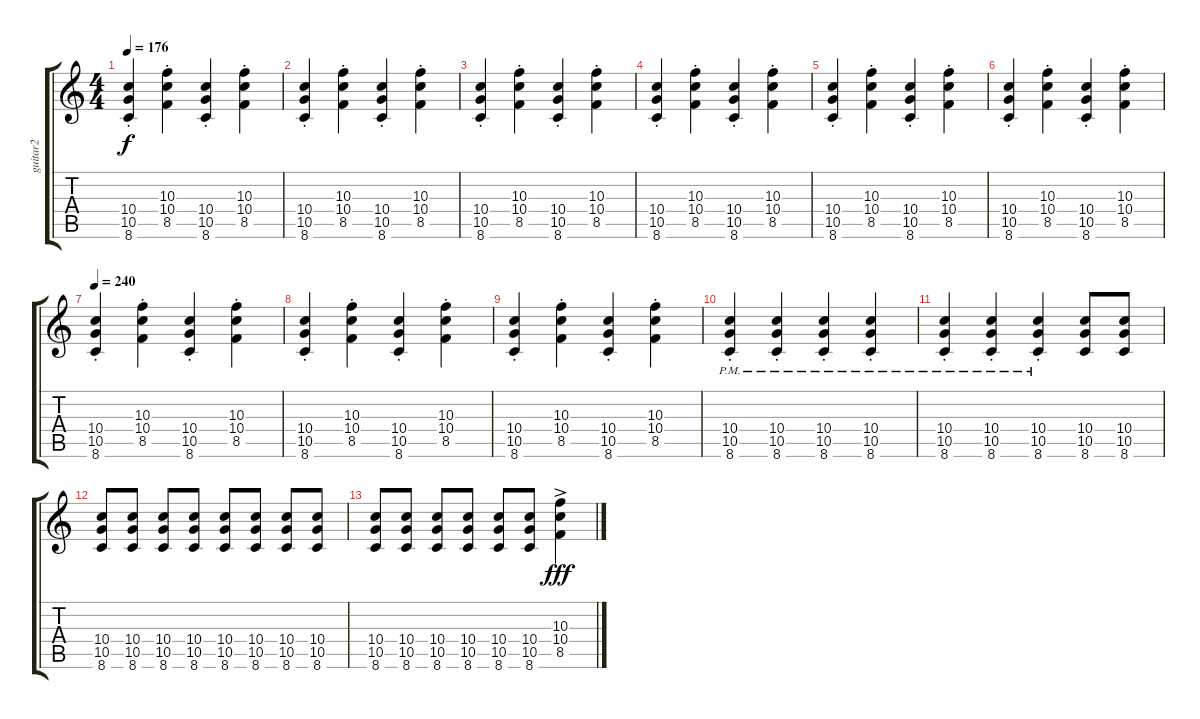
\track ("guitar2" "guitar2") {instrument distortionguitar}
\staff {score tabs}
\tuning (E4 B3 G3 D3 A2 E2) {hide}
\ts (4 4)
\tempo 176
\clef g2
\ks c
(10.4{st} 10.5{st} 8.6{st}).4{dy f} (10.3{st} 10.4{st} 8.5{st}).4 (10.4{st} 10.5{st} 8.6{st}).4 (10.3{st} 10.4{st} 8.5{st}).4 |
(10.4{st} 10.5{st} 8.6{st}).4 (10.3{st} 10.4{st} 8.5{st}).4 (10.4{st} 10.5{st} 8.6{st}).4 (10.3{st} 10.4{st} 8.5{st}).4 |
(10.4{st} 10.5{st} 8.6{st}).4 (10.3{st} 10.4{st} 8.5{st}).4 (10.4{st} 10.5{st} 8.6{st}).4 (10.3{st} 10.4{st} 8.5{st}).4 |
(10.4{st} 10.5{st} 8.6{st}).4 (10.3{st} 10.4{st} 8.5{st}).4 (10.4{st} 10.5{st} 8.6{st}).4 (10.3{st} 10.4{st} 8.5{st}).4 |
(10.4{st} 10.5{st} 8.6{st}).4 (10.3{st} 10.4{st} 8.5{st}).4 (10.4{st} 10.5{st} 8.6{st}).4 (10.3{st} 10.4{st} 8.5{st}).4 |
(10.4{st} 10.5{st} 8.6{st}).4 (10.3{st} 10.4{st} 8.5{st}).4 (10.4{st} 10.5{st} 8.6{st}).4 (10.3{st} 10.4{st} 8.5{st}).4 |
\tempo 240
(10.4{st} 10.5{st} 8.6{st}).4 (10.3{st} 10.4{st} 8.5{st}).4 (10.4{st} 10.5{st} 8.6{st}).4 (10.3{st} 10.4{st} 8.5{st}).4 |
(10.4{st} 10.5{st} 8.6{st}).4 (10.3{st} 10.4{st} 8.5{st}).4 (10.4{st} 10.5{st} 8.6{st}).4 (10.3{st} 10.4{st} 8.5{st}).4 |
(10.4{st} 10.5{st} 8.6{st}).4 (10.3{st} 10.4{st} 8.5{st}).4 (10.4{st} 10.5{st} 8.6{st}).4 (10.3{st} 10.4{st} 8.5{st}).4 |
(10.4{st} 10.5{st} 8.6{pm}).4 (10.4{st} 10.5{st} 8.6{pm}).4 (10.4{st} 10.5{st} 8.6{pm}).4 (10.4{st} 10.5{st} 8.6{pm}).4 |
(10.4{st} 10.5{st} 8.6{pm}).4 (10.4{st} 10.5{st} 8.6{pm}).4 (10.4{st} 10.5{st} 8.6{pm}).4 (10.4 10.5 8.6).8 (10.4 10.5 8.6).8 |
(10.4 10.5 8.6).8 (10.4 10.5 8.6).8 (10.4 10.5 8.6).8 (10.4 10.5 8.6).8 (10.4 10.5 8.6).8 (10.4 10.5 8.6).8 (10.4 10.5 8.6).8 (10.4 10.5 8.6).8 |
(10.4 10.5 8.6).8 (10.4 10.5 8.6).8 (10.4 10.5 8.6).8 (10.4 10.5 8.6).8 (10.4 10.5 8.6).8 (10.4 10.5 8.6).8 (10.3{ac} 10.4{ac} 8.5{ac}).4{dy fff}
